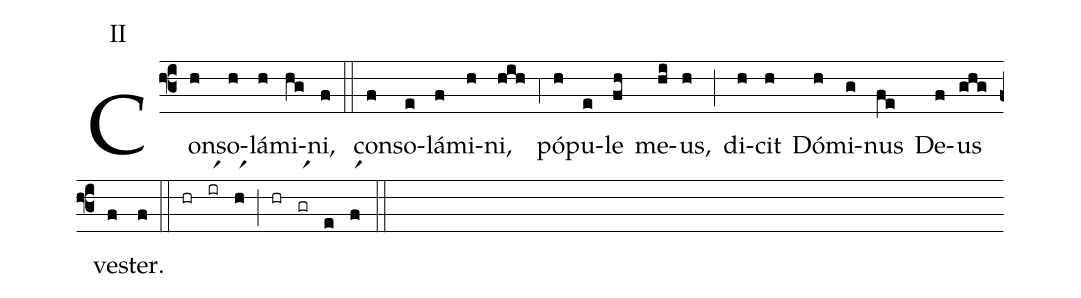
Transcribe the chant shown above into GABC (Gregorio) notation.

annotation: II;
%%
(f3) Con(h)so(h)lá(h)mi(hg)ni,(f) (::) con(f)so(e)lá(f)mi(h)ni,(hih) (;4) pó(h)pu(e)le(fh) me(hi)us,(h) (;) di(h)cit(h) Dó(h)mi(g)nus(fe) De(f)us(ghg) ve(f)ster.(f) (::) (hr)(irr1)(hr1)(;)(hr)(grr1)(e)(fr1)(::)
